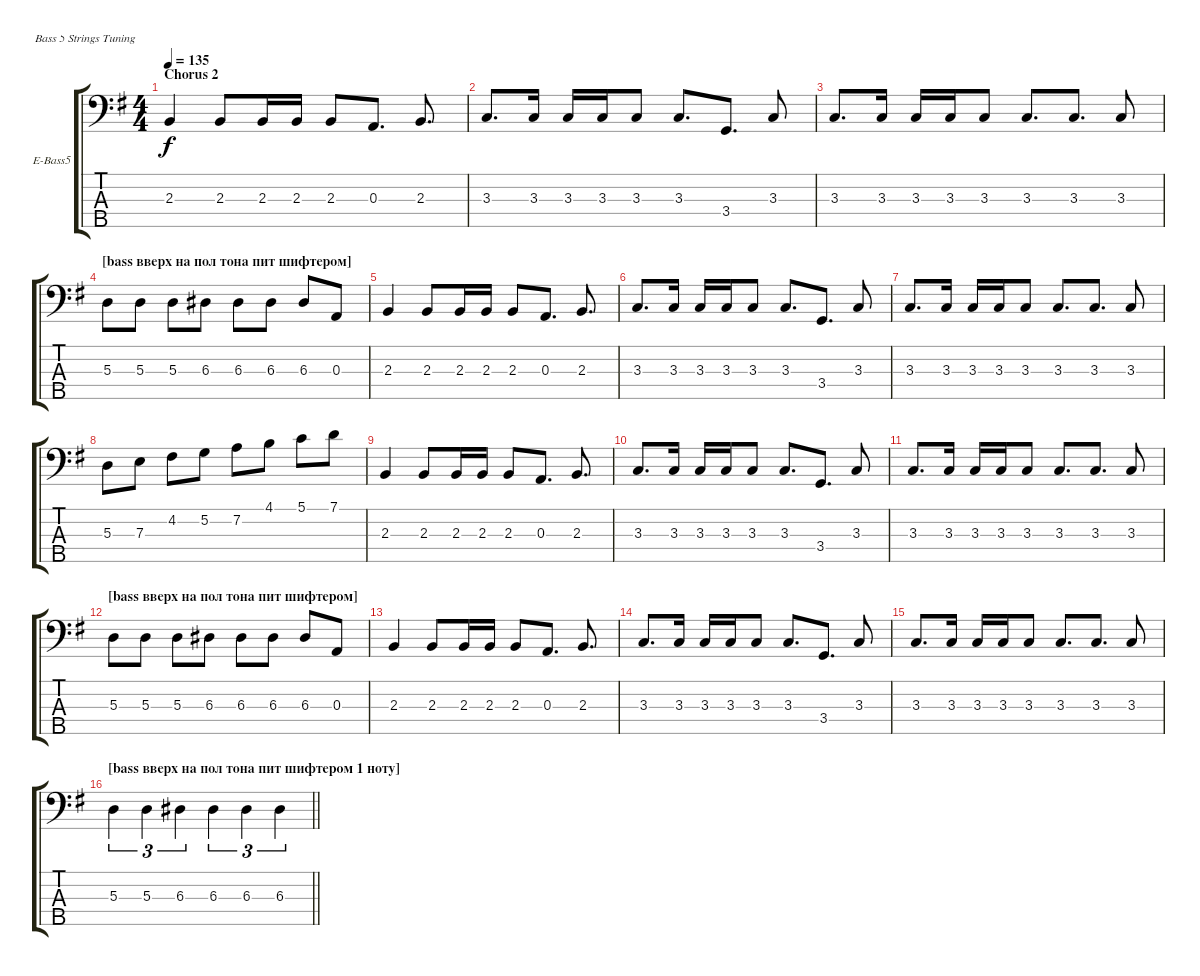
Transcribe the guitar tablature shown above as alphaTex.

\bracketExtendMode groupsimilarinstruments
\firstSystemTrackNameOrientation horizontal
\otherSystemsTrackNameOrientation horizontal
\track ("baz (Andrey Stefnuk)" "E-Bass5") {instrument electricbassfinger}
\staff {score tabs}
\tuning (G2 D2 A1 E1 B0)
\ts (4 4)
\section ("" "Chorus 2")
\tempo 135
\clef f4
\ks eminor
2.3.4{dy f} 2.3.8 2.3.16 2.3.16 2.3.8 0.3.8{d} 2.3.8{d} |
3.3.8{d} 3.3.16 3.3.16 3.3.16 3.3.8 3.3.8{d} 3.4.8{d} 3.3.8 |
3.3.8{d} 3.3.16 3.3.16 3.3.16 3.3.8 3.3.8{d} 3.3.8{d} 3.3.8 |
\section ("" "[bass вверх на пол тона пит шифтером]")
5.3.8 5.3.8 5.3.8 6.3.8 6.3.8 6.3.8 6.3.8 0.3.8 |
2.3.4 2.3.8 2.3.16 2.3.16 2.3.8 0.3.8{d} 2.3.8{d} |
3.3.8{d} 3.3.16 3.3.16 3.3.16 3.3.8 3.3.8{d} 3.4.8{d} 3.3.8 |
3.3.8{d} 3.3.16 3.3.16 3.3.16 3.3.8 3.3.8{d} 3.3.8{d} 3.3.8 |
5.3.8 7.3.8 4.2.8 5.2.8 7.2.8 4.1.8 5.1.8 7.1.8 |
2.3.4 2.3.8 2.3.16 2.3.16 2.3.8 0.3.8{d} 2.3.8{d} |
3.3.8{d} 3.3.16 3.3.16 3.3.16 3.3.8 3.3.8{d} 3.4.8{d} 3.3.8 |
3.3.8{d} 3.3.16 3.3.16 3.3.16 3.3.8 3.3.8{d} 3.3.8{d} 3.3.8 |
\section ("" "[bass вверх на пол тона пит шифтером]")
5.3.8 5.3.8 5.3.8 6.3.8 6.3.8 6.3.8 6.3.8 0.3.8 |
2.3.4 2.3.8 2.3.16 2.3.16 2.3.8 0.3.8{d} 2.3.8{d} |
3.3.8{d} 3.3.16 3.3.16 3.3.16 3.3.8 3.3.8{d} 3.4.8{d} 3.3.8 |
3.3.8{d} 3.3.16 3.3.16 3.3.16 3.3.8 3.3.8{d} 3.3.8{d} 3.3.8 |
\section ("" "[bass вверх на пол тона пит шифтером 1 ноту]")
\barLineRight lightlight
5.3.4{tu (3 2)} 5.3.4{tu (3 2)} 6.3.4{tu (3 2)} 6.3.4{tu (3 2)} 6.3.4{tu (3 2)} 6.3.4{tu (3 2)}
